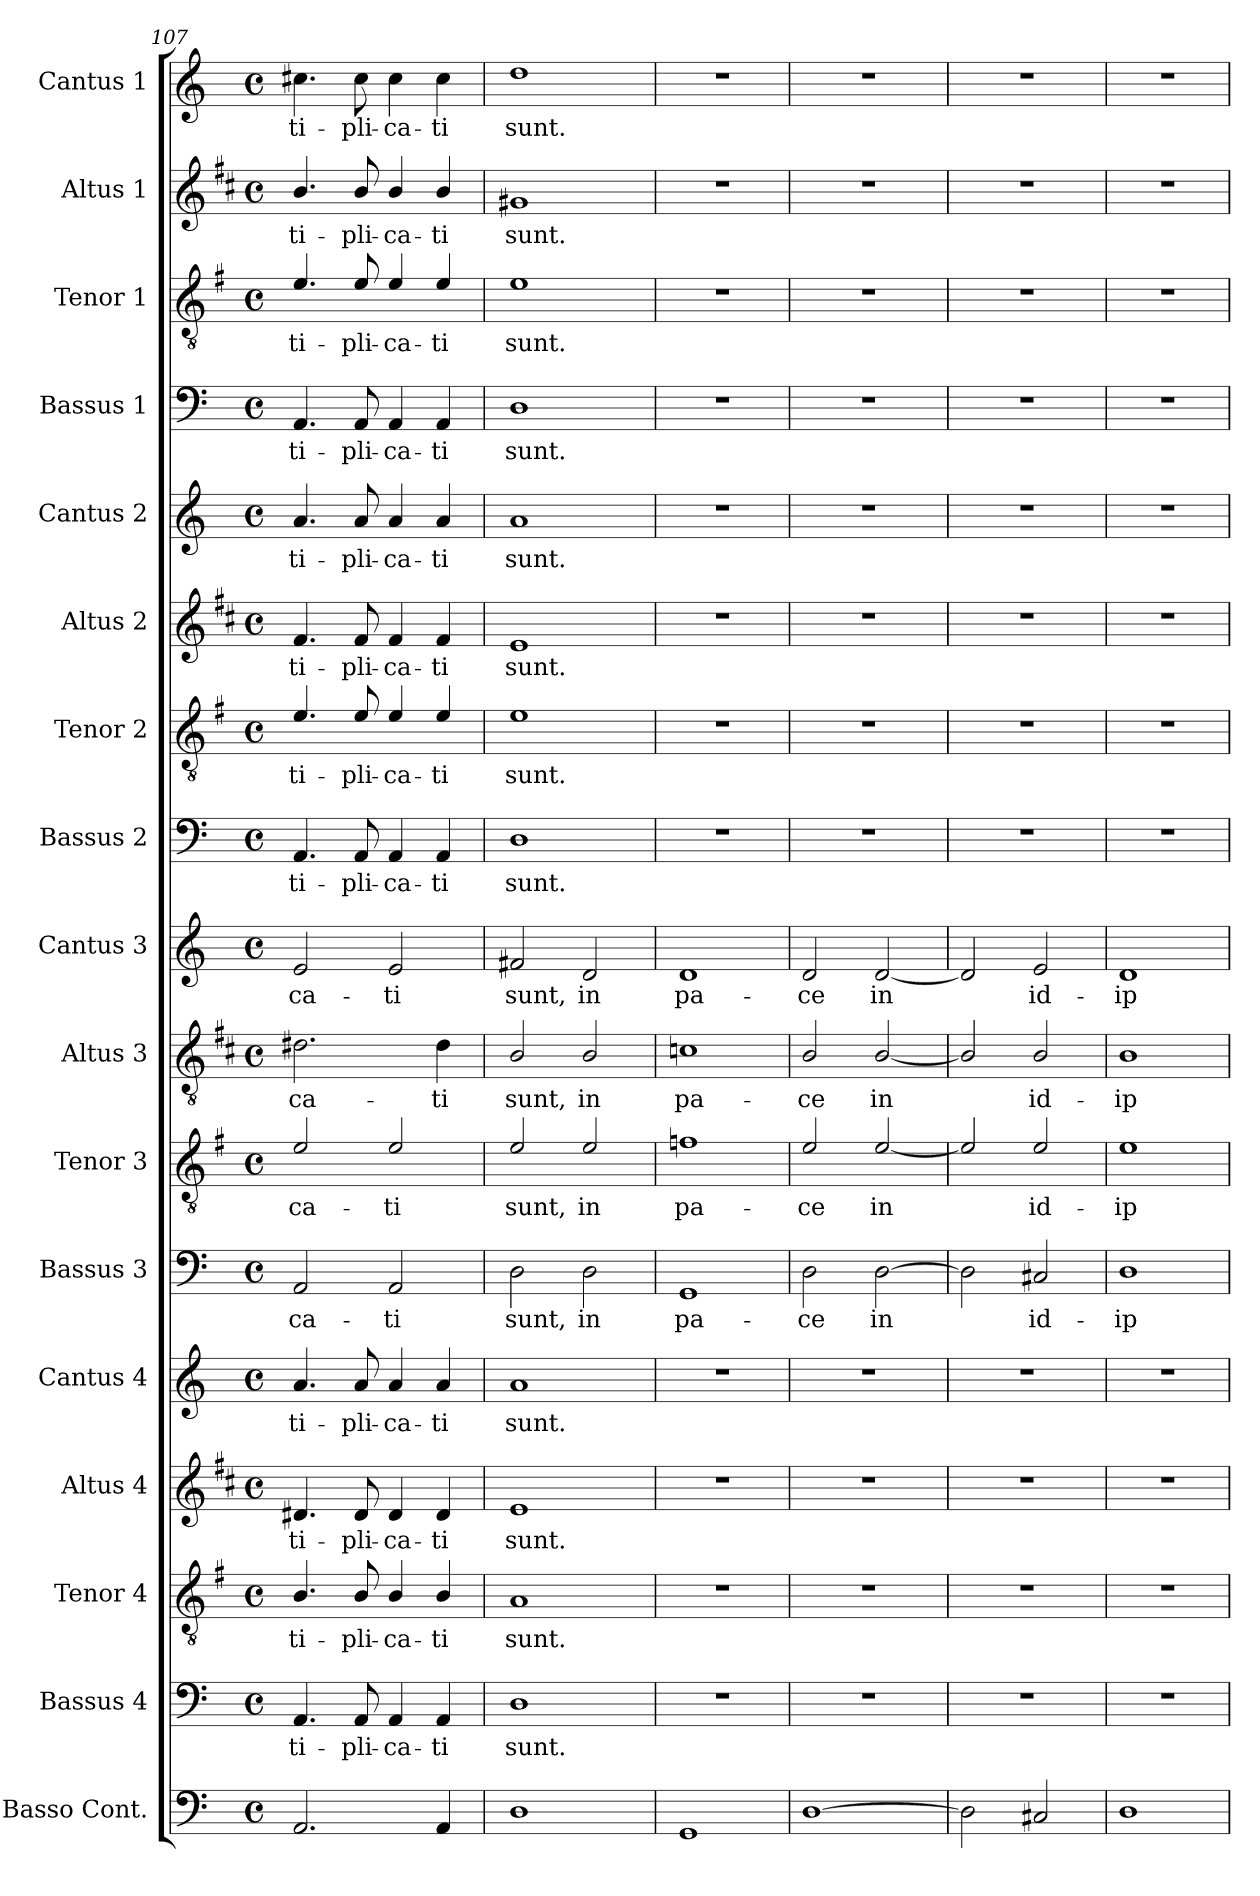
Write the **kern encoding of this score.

**kern	**kern	**text	**kern	**text	**kern	**text	**kern	**text	**kern	**text	**kern	**text	**kern	**text	**kern	**text	**kern	**text	**kern	**text	**kern	**text	**kern	**text	**kern	**text	**kern	**text	**kern	**text	**kern	**text
*part17	*part16	*part16	*part15	*part15	*part14	*part14	*part13	*part13	*part12	*part12	*part11	*part11	*part10	*part10	*part9	*part9	*part8	*part8	*part7	*part7	*part6	*part6	*part5	*part5	*part4	*part4	*part3	*part3	*part2	*part2	*part1	*part1
*staff17	*staff16	*staff16	*staff15	*staff15	*staff14	*staff14	*staff13	*staff13	*staff12	*staff12	*staff11	*staff11	*staff10	*staff10	*staff9	*staff9	*staff8	*staff8	*staff7	*staff7	*staff6	*staff6	*staff5	*staff5	*staff4	*staff4	*staff3	*staff3	*staff2	*staff2	*staff1	*staff1
*I"Basso Cont.	*I"Bassus 4	*	*I"Tenor 4	*	*I"Altus 4	*	*I"Cantus 4	*	*I"Bassus 3	*	*I"Tenor 3	*	*I"Altus 3	*	*I"Cantus 3	*	*I"Bassus 2	*	*I"Tenor 2	*	*I"Altus 2	*	*I"Cantus 2	*	*I"Bassus 1	*	*I"Tenor 1	*	*I"Altus 1	*	*I"Cantus 1	*
*I'BC	*I'B 4	*	*I'T 4	*	*I'A 4	*	*I'C 4	*	*I'B 3	*	*I'T 3	*	*I'A 3	*	*I'C 3	*	*I'B 2	*	*I'T 2	*	*I'A 2	*	*I'C 2	*	*I'B 1	*	*I'T 1	*	*I'A 1	*	*I'C 1	*
!!LO:PB:g=z
*clefF4	*clefF4	*	*clefGv2	*	*clefG2	*	*clefG2	*	*clefF4	*	*clefGv2	*	*clefGv2	*	*clefG2	*	*clefF4	*	*clefGv2	*	*clefG2	*	*clefG2	*	*clefF4	*	*clefGv2	*	*clefG2	*	*clefG2	*
*	*	*	*ITrd4c7	*	*ITrd1c2	*	*	*	*	*	*ITrd4c7	*	*ITrd1c2	*	*	*	*	*	*ITrd4c7	*	*ITrd1c2	*	*	*	*	*	*ITrd4c7	*	*ITrd1c2	*	*	*
*k[]	*k[]	*	*k[]	*	*k[]	*	*k[]	*	*k[]	*	*k[]	*	*k[]	*	*k[]	*	*k[]	*	*k[]	*	*k[]	*	*k[]	*	*k[]	*	*k[]	*	*k[]	*	*k[]	*
*C:	*C:	*	*C:	*	*C:	*	*C:	*	*C:	*	*C:	*	*C:	*	*C:	*	*C:	*	*C:	*	*C:	*	*C:	*	*C:	*	*C:	*	*C:	*	*C:	*
*M4/4	*M4/4	*	*M4/4	*	*M4/4	*	*M4/4	*	*M4/4	*	*M4/4	*	*M4/4	*	*M4/4	*	*M4/4	*	*M4/4	*	*M4/4	*	*M4/4	*	*M4/4	*	*M4/4	*	*M4/4	*	*M4/4	*
*met(c)	*met(c)	*	*met(c)	*	*met(c)	*	*met(c)	*	*met(c)	*	*met(c)	*	*met(c)	*	*met(c)	*	*met(c)	*	*met(c)	*	*met(c)	*	*met(c)	*	*met(c)	*	*met(c)	*	*met(c)	*	*met(c)	*
=107	=107	=107	=107	=107	=107	=107	=107	=107	=107	=107	=107	=107	=107	=107	=107	=107	=107	=107	=107	=107	=107	=107	=107	=107	=107	=107	=107	=107	=107	=107	=107	=107
!	!	!LO:LY:b	!	!LO:LY:b	!	!LO:LY:b	!	!LO:LY:b	!	!LO:LY:b	!	!LO:LY:b	!	!LO:LY:b	!	!LO:LY:b	!	!LO:LY:b	!	!LO:LY:b	!	!LO:LY:b	!	!LO:LY:b	!	!LO:LY:b	!	!LO:LY:b	!	!LO:LY:b	!	!LO:LY:b
2.AA/	4.AA/	-ti-	4.E/	-ti-	4.c#X/	-ti-	4.a/	-ti-	2AA/	-ca-	2A/	-ca-	2.c#X\	-ca-	2e/	-ca-	4.AA/	-ti-	4.A/	-ti-	4.e/	-ti-	4.a/	-ti-	4.AA/	-ti-	4.A/	-ti-	4.a/	-ti-	4.cc#X\	-ti-
!	!	!LO:LY:b	!	!LO:LY:b	!	!LO:LY:b	!	!LO:LY:b	!	!	!	!	!	!	!	!	!	!LO:LY:b	!	!LO:LY:b	!	!LO:LY:b	!	!LO:LY:b	!	!LO:LY:b	!	!LO:LY:b	!	!LO:LY:b	!	!LO:LY:b
.	8AA/	-pli-	8E/	-pli-	8c#/	-pli-	8a/	-pli-	.	.	.	.	.	.	.	.	8AA/	-pli-	8A/	-pli-	8e/	-pli-	8a/	-pli-	8AA/	-pli-	8A/	-pli-	8a/	-pli-	8cc#\	-pli-
!	!	!LO:LY:b	!	!LO:LY:b	!	!LO:LY:b	!	!LO:LY:b	!	!LO:LY:b	!	!LO:LY:b	!	!	!	!LO:LY:b	!	!LO:LY:b	!	!LO:LY:b	!	!LO:LY:b	!	!LO:LY:b	!	!LO:LY:b	!	!LO:LY:b	!	!LO:LY:b	!	!LO:LY:b
.	4AA/	-ca-	4E/	-ca-	4c#/	-ca-	4a/	-ca-	2AA/	-ti	2A/	-ti	.	.	2e/	-ti	4AA/	-ca-	4A/	-ca-	4e/	-ca-	4a/	-ca-	4AA/	-ca-	4A/	-ca-	4a/	-ca-	4cc#\	-ca-
!	!	!LO:LY:b	!	!LO:LY:b	!	!LO:LY:b	!	!LO:LY:b	!	!	!	!	!	!LO:LY:b	!	!	!	!LO:LY:b	!	!LO:LY:b	!	!LO:LY:b	!	!LO:LY:b	!	!LO:LY:b	!	!LO:LY:b	!	!LO:LY:b	!	!LO:LY:b
4AA/	4AA/	-ti	4E/	-ti	4c#/	-ti	4a/	-ti	.	.	.	.	4c#\	-ti	.	.	4AA/	-ti	4A/	-ti	4e/	-ti	4a/	-ti	4AA/	-ti	4A/	-ti	4a/	-ti	4cc#\	-ti
=108	=108	=108	=108	=108	=108	=108	=108	=108	=108	=108	=108	=108	=108	=108	=108	=108	=108	=108	=108	=108	=108	=108	=108	=108	=108	=108	=108	=108	=108	=108	=108	=108
!	!	!LO:LY:b	!	!LO:LY:b	!	!LO:LY:b	!	!LO:LY:b	!	!LO:LY:b	!	!LO:LY:b	!	!LO:LY:b	!	!LO:LY:b	!	!LO:LY:b	!	!LO:LY:b	!	!LO:LY:b	!	!LO:LY:b	!	!LO:LY:b	!	!LO:LY:b	!	!LO:LY:b	!	!LO:LY:b
1D	1D	sunt.	1D	sunt.	1d	sunt.	1a	sunt.	2D\	sunt,	2A/	sunt,	2A/	sunt,	2f#X/	sunt,	1D	sunt.	1A	sunt.	1d	sunt.	1a	sunt.	1D	sunt.	1A	sunt.	1f#X	sunt.	1dd	sunt.
!	!	!	!	!	!	!	!	!	!	!LO:LY:b	!	!LO:LY:b	!	!LO:LY:b	!	!LO:LY:b	!	!	!	!	!	!	!	!	!	!	!	!	!	!	!	!
.	.	.	.	.	.	.	.	.	2D\	in	2A/	in	2A/	in	2d/	in	.	.	.	.	.	.	.	.	.	.	.	.	.	.	.	.
=109	=109	=109	=109	=109	=109	=109	=109	=109	=109	=109	=109	=109	=109	=109	=109	=109	=109	=109	=109	=109	=109	=109	=109	=109	=109	=109	=109	=109	=109	=109	=109	=109
!	!	!	!	!	!	!	!	!	!	!LO:LY:b	!	!LO:LY:b	!	!LO:LY:b	!	!LO:LY:b	!	!	!	!	!	!	!	!	!	!	!	!	!	!	!	!
1GG	1r	.	1r	.	1r	.	1r	.	1GG	pa-	1B-X	pa-	1B-X	pa-	1d	pa-	1r	.	1r	.	1r	.	1r	.	1r	.	1r	.	1r	.	1r	.
=110	=110	=110	=110	=110	=110	=110	=110	=110	=110	=110	=110	=110	=110	=110	=110	=110	=110	=110	=110	=110	=110	=110	=110	=110	=110	=110	=110	=110	=110	=110	=110	=110
!	!	!	!	!	!	!	!	!	!	!LO:LY:b	!	!LO:LY:b	!	!LO:LY:b	!	!LO:LY:b	!	!	!	!	!	!	!	!	!	!	!	!	!	!	!	!
[1D	1r	.	1r	.	1r	.	1r	.	2D\	-ce	2A/	-ce	2A/	-ce	2d/	-ce	1r	.	1r	.	1r	.	1r	.	1r	.	1r	.	1r	.	1r	.
!	!	!	!	!	!	!	!	!	!	!LO:LY:b	!	!LO:LY:b	!	!LO:LY:b	!	!LO:LY:b	!	!	!	!	!	!	!	!	!	!	!	!	!	!	!	!
.	.	.	.	.	.	.	.	.	[2D\	in	[2A/	in	[2A/	in	[2d/	in	.	.	.	.	.	.	.	.	.	.	.	.	.	.	.	.
=111	=111	=111	=111	=111	=111	=111	=111	=111	=111	=111	=111	=111	=111	=111	=111	=111	=111	=111	=111	=111	=111	=111	=111	=111	=111	=111	=111	=111	=111	=111	=111	=111
2D\]	1r	.	1r	.	1r	.	1r	.	2D\]	.	2A/]	.	2A/]	.	2d/]	.	1r	.	1r	.	1r	.	1r	.	1r	.	1r	.	1r	.	1r	.
!	!	!	!	!	!	!	!	!	!	!LO:LY:b	!	!LO:LY:b	!	!LO:LY:b	!	!LO:LY:b	!	!	!	!	!	!	!	!	!	!	!	!	!	!	!	!
2C#X/	.	.	.	.	.	.	.	.	2C#X/	id-	2A/	id-	2A/	id-	2e/	id-	.	.	.	.	.	.	.	.	.	.	.	.	.	.	.	.
=112	=112	=112	=112	=112	=112	=112	=112	=112	=112	=112	=112	=112	=112	=112	=112	=112	=112	=112	=112	=112	=112	=112	=112	=112	=112	=112	=112	=112	=112	=112	=112	=112
!	!	!	!	!	!	!	!	!	!	!LO:LY:b	!	!LO:LY:b	!	!LO:LY:b	!	!LO:LY:b	!	!	!	!	!	!	!	!	!	!	!	!	!	!	!	!
1D	1r	.	1r	.	1r	.	1r	.	1D	-ip-	1A	-ip-	1A	-ip-	1d	-ip-	1r	.	1r	.	1r	.	1r	.	1r	.	1r	.	1r	.	1r	.
=	=	=	=	=	=	=	=	=	=	=	=	=	=	=	=	=	=	=	=	=	=	=	=	=	=	=	=	=	=	=	=	=
*-	*-	*-	*-	*-	*-	*-	*-	*-	*-	*-	*-	*-	*-	*-	*-	*-	*-	*-	*-	*-	*-	*-	*-	*-	*-	*-	*-	*-	*-	*-	*-	*-
